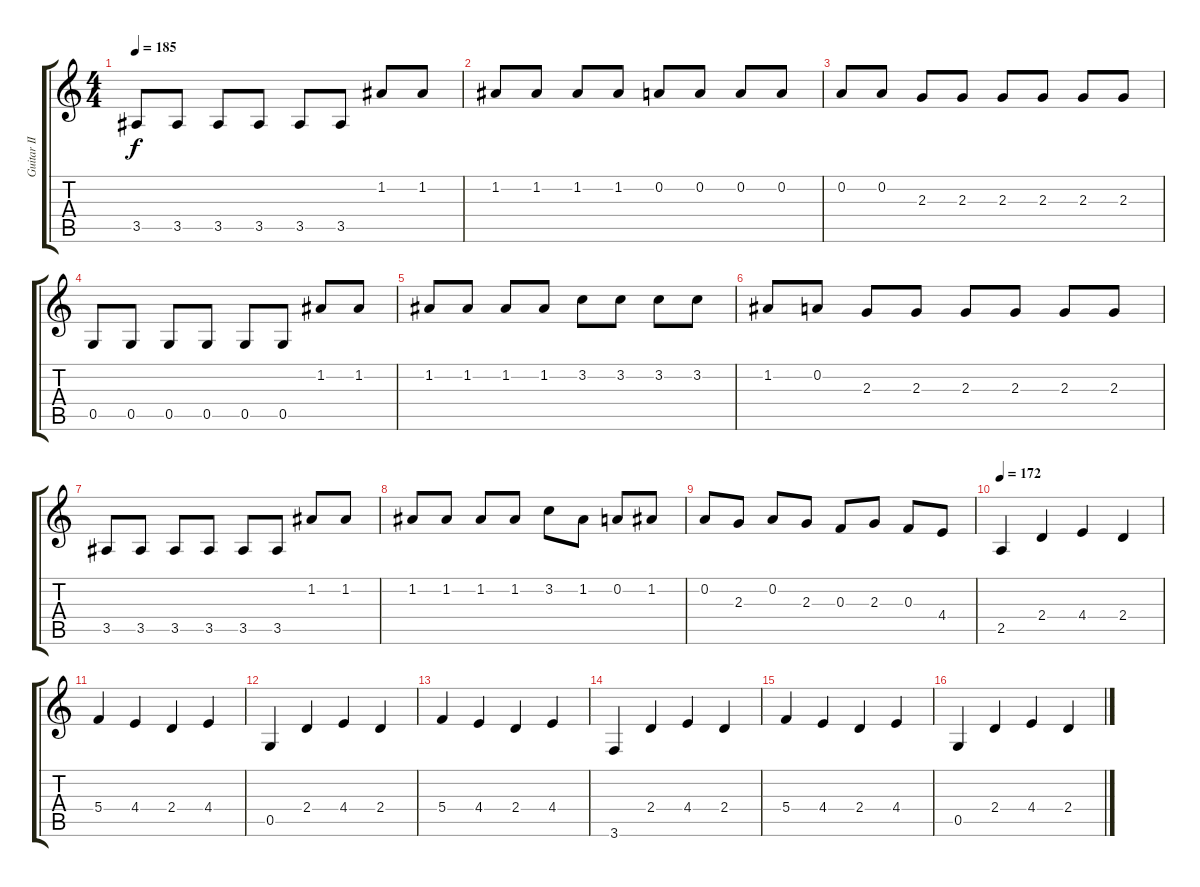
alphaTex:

\track ("Guitar II" "Guitar II") {instrument distortionguitar}
\staff {score tabs}
\tuning (D4 A3 F3 C3 G2 D2) {hide}
\ts (4 4)
\tempo 185
\clef g2
\ks c
3.5.8{dy f} 3.5.8 3.5.8 3.5.8 3.5.8 3.5.8 1.2.8 1.2.8 |
1.2.8 1.2.8 1.2.8 1.2.8 0.2.8 0.2.8 0.2.8 0.2.8 |
0.2.8 0.2.8 2.3.8 2.3.8 2.3.8 2.3.8 2.3.8 2.3.8 |
0.5.8 0.5.8 0.5.8 0.5.8 0.5.8 0.5.8 1.2.8 1.2.8 |
1.2.8 1.2.8 1.2.8 1.2.8 3.2.8 3.2.8 3.2.8 3.2.8 |
1.2.8 0.2.8 2.3.8 2.3.8 2.3.8 2.3.8 2.3.8 2.3.8 |
3.5.8 3.5.8 3.5.8 3.5.8 3.5.8 3.5.8 1.2.8 1.2.8 |
1.2.8 1.2.8 1.2.8 1.2.8 3.2.8 1.2.8 0.2.8 1.2.8 |
0.2.8 2.3.8 0.2.8 2.3.8 0.3.8 2.3.8 0.3.8 4.4.8 |
\tempo 172
2.5.4 2.4.4 4.4.4 2.4.4 |
5.4.4 4.4.4 2.4.4 4.4.4 |
0.5.4 2.4.4 4.4.4 2.4.4 |
5.4.4 4.4.4 2.4.4 4.4.4 |
3.6.4 2.4.4 4.4.4 2.4.4 |
5.4.4 4.4.4 2.4.4 4.4.4 |
0.5.4 2.4.4 4.4.4 2.4.4
